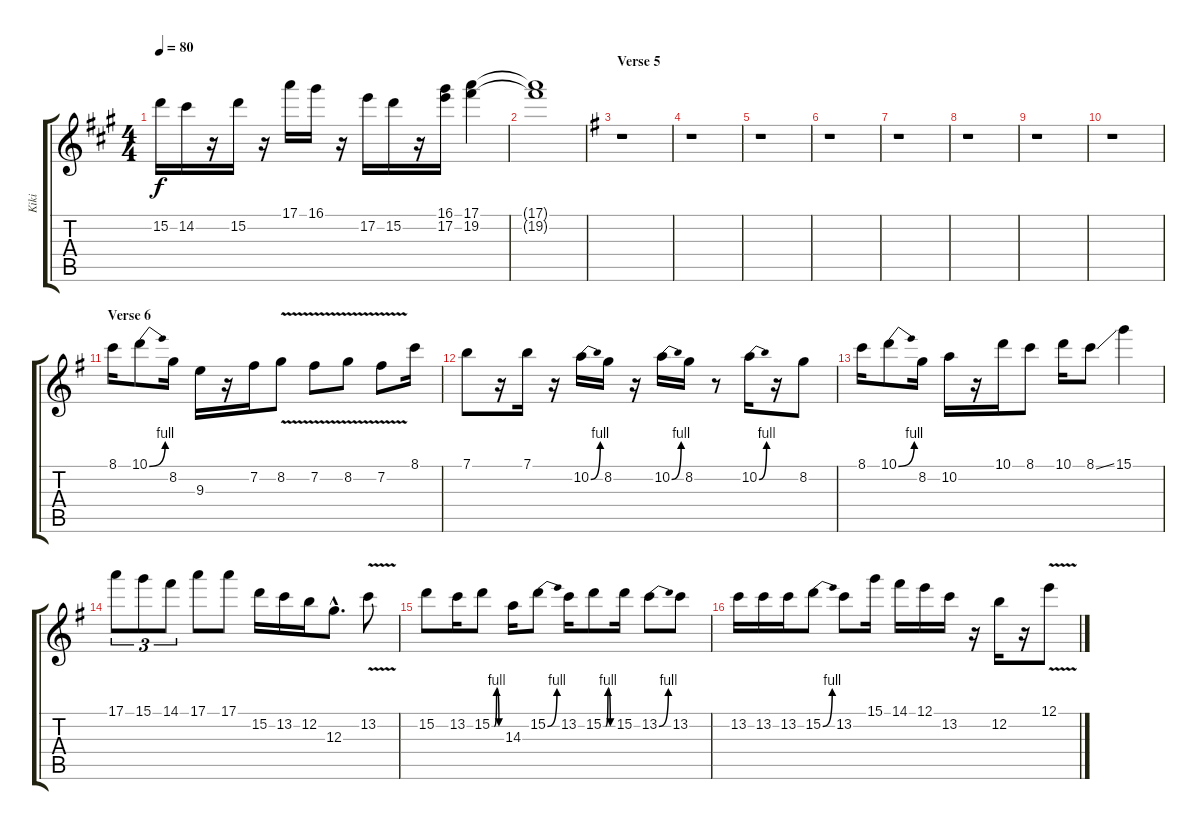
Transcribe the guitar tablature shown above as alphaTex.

\track ("Kiki" "Kiki") {instrument electricguitarjazz}
\staff {score tabs}
\tuning (E4 B3 G3 D3 A2 E2) {hide}
\ts (4 4)
\tempo 80
\clef g2
\ks a
15.2.16{dy f} 14.2.16 r.16 15.2.16 r.16 17.1.16 16.1.16 r.16 17.2.16 15.2.16 r.16 (16.1 17.2).16 (17.1 19.2).4 |
(17.1{t} 19.2{t}).1 |
\section ("" "Verse 5")
\ks g
r.1 |
r.1 |
r.1 |
r.1 |
r.1 |
r.1 |
r.1 |
r.1{instrument overdrivenguitar} |
\section ("" "Verse 6")
8.1.16 10.1{be (bend 0 0 60 4)}.8 8.2.16 9.3.16 r.16 7.2.16 8.2{v}.8 7.2{v}.8 8.2{v}.8 7.2{v}.8 8.1.16 |
7.1.8 r.16 7.1.16 r.16 10.2{be (bend 0 0 60 4)}.16 8.2.16 r.16 10.2{be (bend 0 0 60 4)}.16 8.2.16 r.8 10.2{be (bend 0 0 60 4)}.16 r.16 8.2.8 |
8.1.16 10.1{be (bend 0 0 60 4)}.8 8.2.16 10.2.16 r.16 10.1.16 8.1.8 10.1.16 8.1{ss}.8 15.1.4 |
17.1.8{tu (3 2)} 15.1.8{tu (3 2)} 14.1.8{tu (3 2)} 17.1.8 17.1.8 15.2.16 13.2.16 12.2.16 12.3{hac}.8{d} 13.2{v}.8 |
15.2.8{balance 0} 13.2.16{balance 16} 15.2{be (custom 0 0 15 0 30 4 45 0 60 0)}.8{balance 0} 14.3.16{balance 16} 15.2{be (bend 0 0 60 4)}.8{balance 0} 13.2.16{balance 16} 15.2{be (custom 0 0 15 0 30 4 45 0 60 0)}.8{balance 0} 15.2.16{balance 16} 13.2{be (bend 0 0 60 4)}.8{balance 0} 13.2.8{balance 8} |
13.2.16 13.2.16 13.2.16 15.2{be (bend 0 0 60 4)}.8 13.2.8 15.1.16 14.1.16 12.1.16 13.2.16 r.16 12.2.16 r.16 12.1{v}.8
